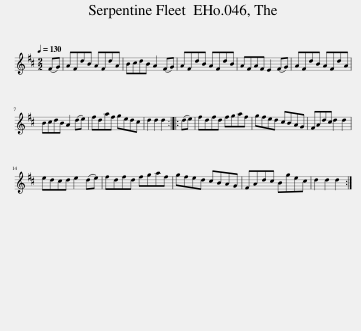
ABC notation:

X:1
L:1/8
Q:1/4=130
M:2/2
I:linebreak $
K:D
V:1 treble
V:1
 (FG) | AFdB AFdA | BcdB A2 (FG) | AFdB AFdB | AFAF E2 (FG) | %5
 AFdB AFdA |$ BcdB A2 (de) | fdaf gedc | d2 d2 d2 :: (de) | %10
 fdfd fgaf | gfed cBAG | FAdc d2 d2 |$ edcd e2 (de) | fdfd fgaf | %15
 gfed cBAG | FAdc Bgec | d2 d2 d2 :| %18
